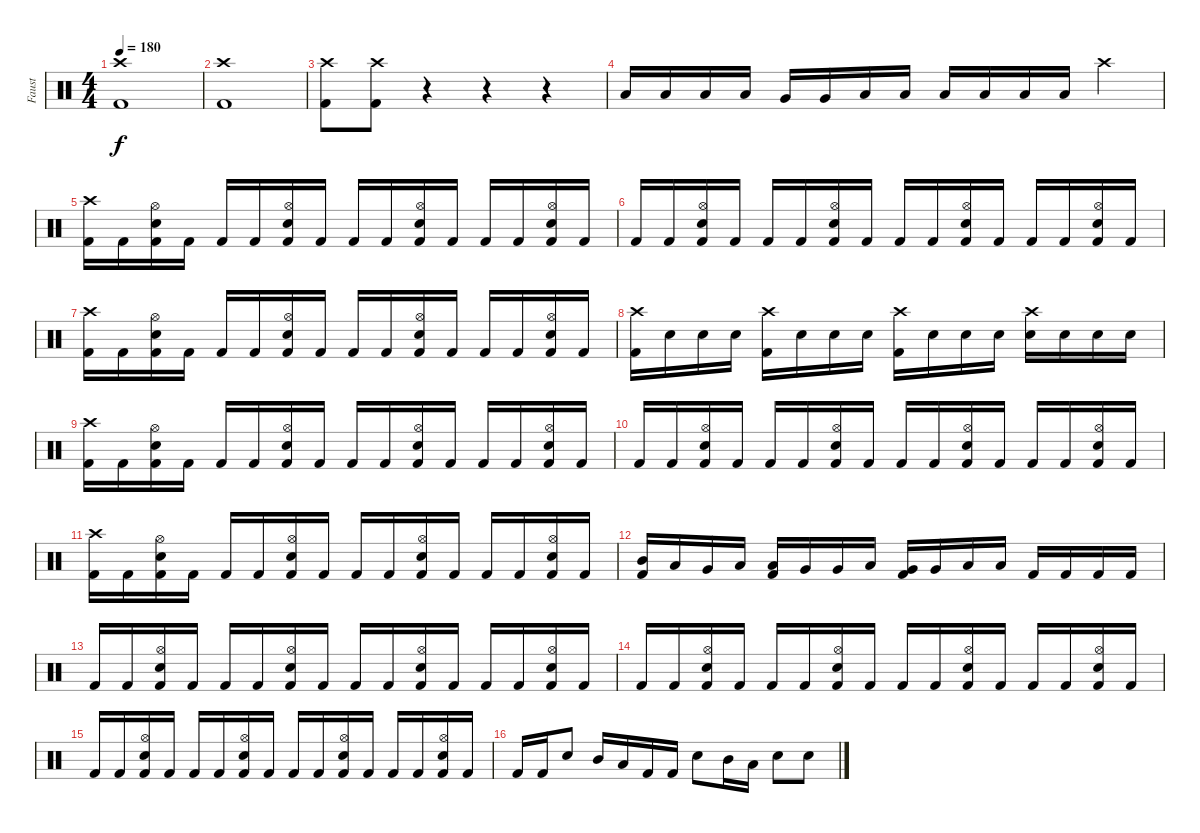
\track ("Faust" "Faust") {instrument percussion}
\staff {score}
\articulation defaults
\ts (4 4)
\tempo 180
\clef neutral
\ks c
("Crash high (hit)" "Kick (hit) 2").1{dy f} |
("Crash high (hit)" "Kick (hit) 2").1 |
("Crash high (hit)" "Kick (hit) 2").8 ("Crash high (hit)" "Kick (hit) 2").8 r.4 r.4 r.4 |
"Low Tom (hit)".16 "Low Tom (hit)".16 "Low Floor Tom (hit)".16 "Low Floor Tom (hit)".16 "Very Low Tom (hit)".16 "Very Low Tom (hit)".16 "Low Floor Tom (hit)".16 "Low Floor Tom (hit)".16 "Low Floor Tom (hit)".16 "Low Floor Tom (hit)".16 "Low Floor Tom (hit)".16 "Low Floor Tom (hit)".16 "Crash high (hit)".4 |
("Crash high (hit)" "Kick (hit) 2").16 "Kick (hit) 2".16 ("Hi-Hat (open)" "Snare (hit) 2" "Kick (hit) 2").16 "Kick (hit) 2".16 "Kick (hit) 2".16 "Kick (hit) 2".16 ("Hi-Hat (open)" "Snare (hit) 2" "Kick (hit) 2").16 "Kick (hit) 2".16 "Kick (hit) 2".16 "Kick (hit) 2".16 ("Hi-Hat (open)" "Snare (hit) 2" "Kick (hit) 2").16 "Kick (hit) 2".16 "Kick (hit) 2".16 "Kick (hit) 2".16 ("Hi-Hat (open)" "Snare (hit) 2" "Kick (hit) 2").16 "Kick (hit) 2".16 |
"Kick (hit) 2".16 "Kick (hit) 2".16 ("Hi-Hat (open)" "Snare (hit) 2" "Kick (hit) 2").16 "Kick (hit) 2".16 "Kick (hit) 2".16 "Kick (hit) 2".16 ("Hi-Hat (open)" "Snare (hit) 2" "Kick (hit) 2").16 "Kick (hit) 2".16 "Kick (hit) 2".16 "Kick (hit) 2".16 ("Hi-Hat (open)" "Snare (hit) 2" "Kick (hit) 2").16 "Kick (hit) 2".16 "Kick (hit) 2".16 "Kick (hit) 2".16 ("Hi-Hat (open)" "Snare (hit) 2" "Kick (hit) 2").16 "Kick (hit) 2".16 |
("Crash high (hit)" "Kick (hit) 2").16 "Kick (hit) 2".16 ("Hi-Hat (open)" "Snare (hit) 2" "Kick (hit) 2").16 "Kick (hit) 2".16 "Kick (hit) 2".16 "Kick (hit) 2".16 ("Hi-Hat (open)" "Snare (hit) 2" "Kick (hit) 2").16 "Kick (hit) 2".16 "Kick (hit) 2".16 "Kick (hit) 2".16 ("Hi-Hat (open)" "Snare (hit) 2" "Kick (hit) 2").16 "Kick (hit) 2".16 "Kick (hit) 2".16 "Kick (hit) 2".16 ("Hi-Hat (open)" "Snare (hit) 2" "Kick (hit) 2").16 "Kick (hit) 2".16 |
("Crash high (hit)" "Kick (hit) 2").16 "Snare (hit) 2".16 "Snare (hit) 2".16 "Snare (hit) 2".16 ("Crash high (hit)" "Kick (hit) 2").16 "Snare (hit) 2".16 "Snare (hit) 2".16 "Snare (hit) 2".16 ("Crash high (hit)" "Kick (hit) 2").16 "Snare (hit) 2".16 "Snare (hit) 2".16 "Snare (hit) 2".16 ("Crash high (hit)" "Snare (hit) 2").16 "Snare (hit) 2".16 "Snare (hit) 2".16 "Snare (hit) 2".16 |
("Crash high (hit)" "Kick (hit) 2").16 "Kick (hit) 2".16 ("Hi-Hat (open)" "Snare (hit) 2" "Kick (hit) 2").16 "Kick (hit) 2".16 "Kick (hit) 2".16 "Kick (hit) 2".16 ("Hi-Hat (open)" "Snare (hit) 2" "Kick (hit) 2").16 "Kick (hit) 2".16 "Kick (hit) 2".16 "Kick (hit) 2".16 ("Hi-Hat (open)" "Snare (hit) 2" "Kick (hit) 2").16 "Kick (hit) 2".16 "Kick (hit) 2".16 "Kick (hit) 2".16 ("Hi-Hat (open)" "Snare (hit) 2" "Kick (hit) 2").16 "Kick (hit) 2".16 |
"Kick (hit) 2".16 "Kick (hit) 2".16 ("Hi-Hat (open)" "Snare (hit) 2" "Kick (hit) 2").16 "Kick (hit) 2".16 "Kick (hit) 2".16 "Kick (hit) 2".16 ("Hi-Hat (open)" "Snare (hit) 2" "Kick (hit) 2").16 "Kick (hit) 2".16 "Kick (hit) 2".16 "Kick (hit) 2".16 ("Hi-Hat (open)" "Snare (hit) 2" "Kick (hit) 2").16 "Kick (hit) 2".16 "Kick (hit) 2".16 "Kick (hit) 2".16 ("Hi-Hat (open)" "Snare (hit) 2" "Kick (hit) 2").16 "Kick (hit) 2".16 |
("Crash high (hit)" "Kick (hit) 2").16 "Kick (hit) 2".16 ("Hi-Hat (open)" "Snare (hit) 2" "Kick (hit) 2").16 "Kick (hit) 2".16 "Kick (hit) 2".16 "Kick (hit) 2".16 ("Hi-Hat (open)" "Snare (hit) 2" "Kick (hit) 2").16 "Kick (hit) 2".16 "Kick (hit) 2".16 "Kick (hit) 2".16 ("Hi-Hat (open)" "Snare (hit) 2" "Kick (hit) 2").16 "Kick (hit) 2".16 "Kick (hit) 2".16 "Kick (hit) 2".16 ("Hi-Hat (open)" "Snare (hit) 2" "Kick (hit) 2").16 "Kick (hit) 2".16 |
("Mid Tom (hit)" "Kick (hit) 2").16 "Low Tom (hit)".16 "Very Low Tom (hit)".16 "Low Floor Tom (hit)".16 ("Low Tom (hit)" "Kick (hit) 2").16 "Very Low Tom (hit)".16 "Very Low Tom (hit)".16 "Low Floor Tom (hit)".16 ("Very Low Tom (hit)" "Kick (hit) 2").16 "Very Low Tom (hit)".16 "Low Floor Tom (hit)".16 "Low Floor Tom (hit)".16 "Kick (hit) 2".16 "Kick (hit) 2".16 "Kick (hit) 2".16 "Kick (hit) 2".16 |
"Kick (hit) 2".16 "Kick (hit) 2".16 ("Hi-Hat (open)" "Snare (hit) 2" "Kick (hit) 2").16 "Kick (hit) 2".16 "Kick (hit) 2".16 "Kick (hit) 2".16 ("Hi-Hat (open)" "Snare (hit) 2" "Kick (hit) 2").16 "Kick (hit) 2".16 "Kick (hit) 2".16 "Kick (hit) 2".16 ("Hi-Hat (open)" "Snare (hit) 2" "Kick (hit) 2").16 "Kick (hit) 2".16 "Kick (hit) 2".16 "Kick (hit) 2".16 ("Hi-Hat (open)" "Snare (hit) 2" "Kick (hit) 2").16 "Kick (hit) 2".16 |
"Kick (hit) 2".16 "Kick (hit) 2".16 ("Hi-Hat (open)" "Snare (hit) 2" "Kick (hit) 2").16 "Kick (hit) 2".16 "Kick (hit) 2".16 "Kick (hit) 2".16 ("Hi-Hat (open)" "Snare (hit) 2" "Kick (hit) 2").16 "Kick (hit) 2".16 "Kick (hit) 2".16 "Kick (hit) 2".16 ("Hi-Hat (open)" "Snare (hit) 2" "Kick (hit) 2").16 "Kick (hit) 2".16 "Kick (hit) 2".16 "Kick (hit) 2".16 ("Hi-Hat (open)" "Snare (hit) 2" "Kick (hit) 2").16 "Kick (hit) 2".16 |
"Kick (hit) 2".16 "Kick (hit) 2".16 ("Hi-Hat (open)" "Snare (hit) 2" "Kick (hit) 2").16 "Kick (hit) 2".16 "Kick (hit) 2".16 "Kick (hit) 2".16 ("Hi-Hat (open)" "Snare (hit) 2" "Kick (hit) 2").16 "Kick (hit) 2".16 "Kick (hit) 2".16 "Kick (hit) 2".16 ("Hi-Hat (open)" "Snare (hit) 2" "Kick (hit) 2").16 "Kick (hit) 2".16 "Kick (hit) 2".16 "Kick (hit) 2".16 ("Hi-Hat (open)" "Snare (hit) 2" "Kick (hit) 2").16 "Kick (hit) 2".16 |
"Kick (hit) 2".16 "Kick (hit) 2".16 "Snare (hit) 2".8 "Mid Tom (hit)".16 "Low Tom (hit)".16 "Kick (hit) 2".16 "Kick (hit) 2".16 "Snare (hit) 2".8 "Mid Tom (hit)".16 "Low Tom (hit)".16 "Snare (hit) 2".8 "Snare (hit) 2".8
